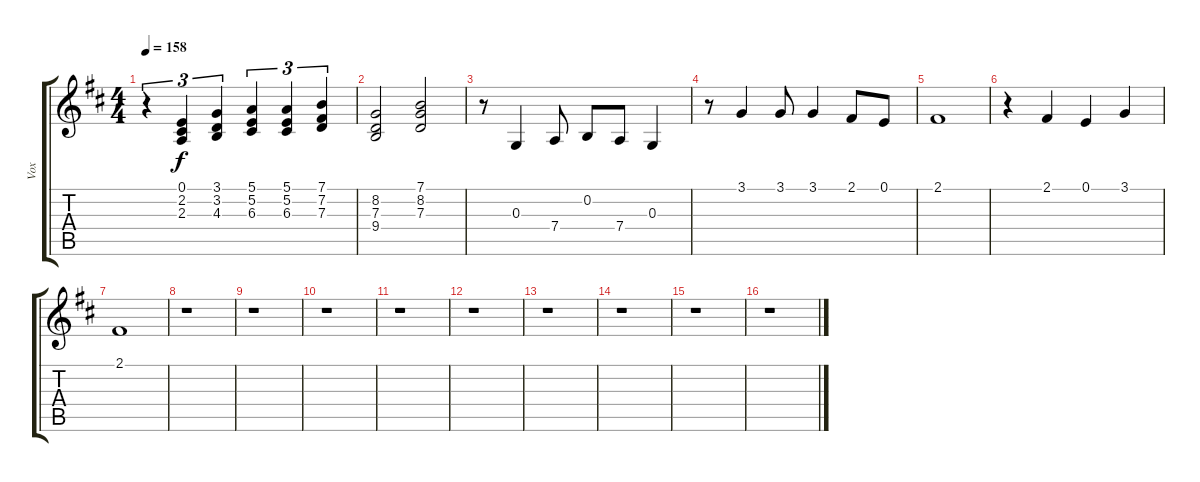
\track ("Vox" "Vox") {instrument violin}
\staff {score tabs}
\tuning (E4 B3 G3 D3 A2 E2) {hide}
\ts (4 4)
\tempo 158
\clef g2
\ks d
r.4{tu (3 2) dy f} (0.1 2.2 2.3).4{tu (3 2)} (3.1 3.2 4.3).4{tu (3 2)} (5.1 5.2 6.3).4{tu (3 2)} (5.1 5.2 6.3).4{tu (3 2)} (7.1 7.2 7.3).4{tu (3 2)} |
(8.2 7.3 9.4).2 (7.1 8.2 7.3).2 |
r.8 0.3.4 7.4.8 0.2.8 7.4.8 0.3.4 |
r.8 3.1.4 3.1.8 3.1.4 2.1.8 0.1.8 |
2.1.1 |
r.4 2.1.4 0.1.4 3.1.4 |
2.1.1 |
r.1 |
r.1 |
r.1 |
r.1 |
r.1 |
r.1 |
r.1 |
r.1 |
r.1
